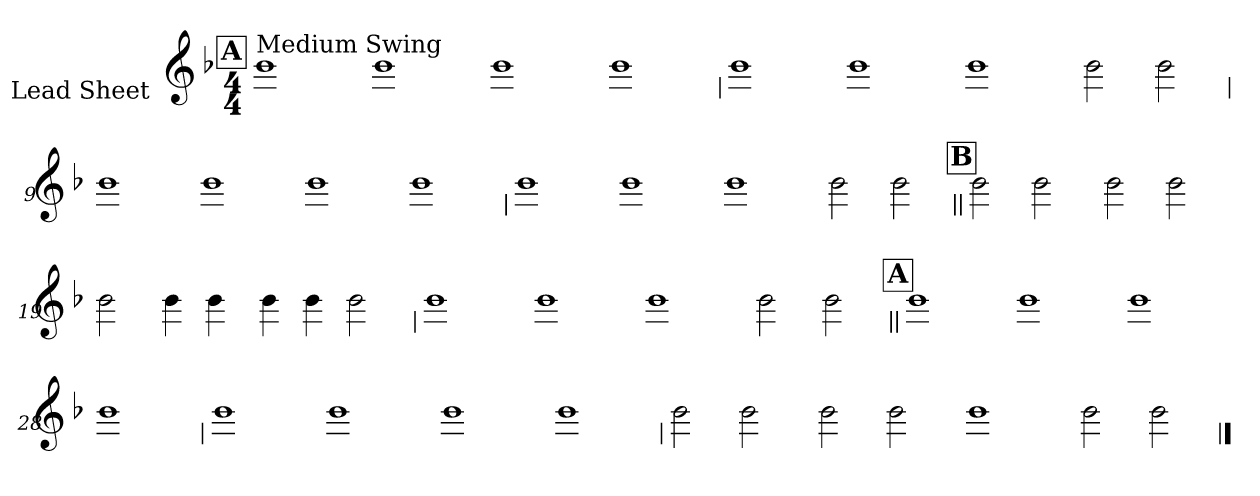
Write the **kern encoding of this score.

**kern
*part1
*staff1
*I"Lead Sheet
*stria0
*clefG2
*k[b-]
*F:
*M4/4
!!LO:REH:place=s1:a:t=A
=1||
!LO:TX:a:t=Medium Swing
1b-
=2-
1b-
=3-
1b-
=4-
1b-
!!LO:LB:g=z
=5
1b-
=6-
1b-
=7-
1b-
=8-
2b-
2b-
!!LO:LB:g=z
=9
1b-
=10-
1b-
=11-
1b-
=12-
1b-
!!LO:LB:g=z
=13
1b-
=14-
1b-
=15-
1b-
=16-
2b-
2b-
!!LO:LB:g=z
!!LO:REH:place=s1:a:t=B
=17||
2b-
2b-
=18-
2b-
2b-
=19-
2b-
4b-
4b-
=20-
4b-
4b-
2b-
!!LO:LB:g=z
=21
1b-
=22-
1b-
=23-
1b-
=24-
2b-
2b-
!!LO:LB:g=z
!!LO:REH:place=s1:a:t=A
=25||
1b-
=26-
1b-
=27-
1b-
=28-
1b-
!!LO:LB:g=z
=29
1b-
=30-
1b-
=31-
1b-
=32-
1b-
!!LO:LB:g=z
=33
2b-
2b-
=34-
2b-
2b-
=35-
1b-
=36-
2b-
2b-
==
*-
